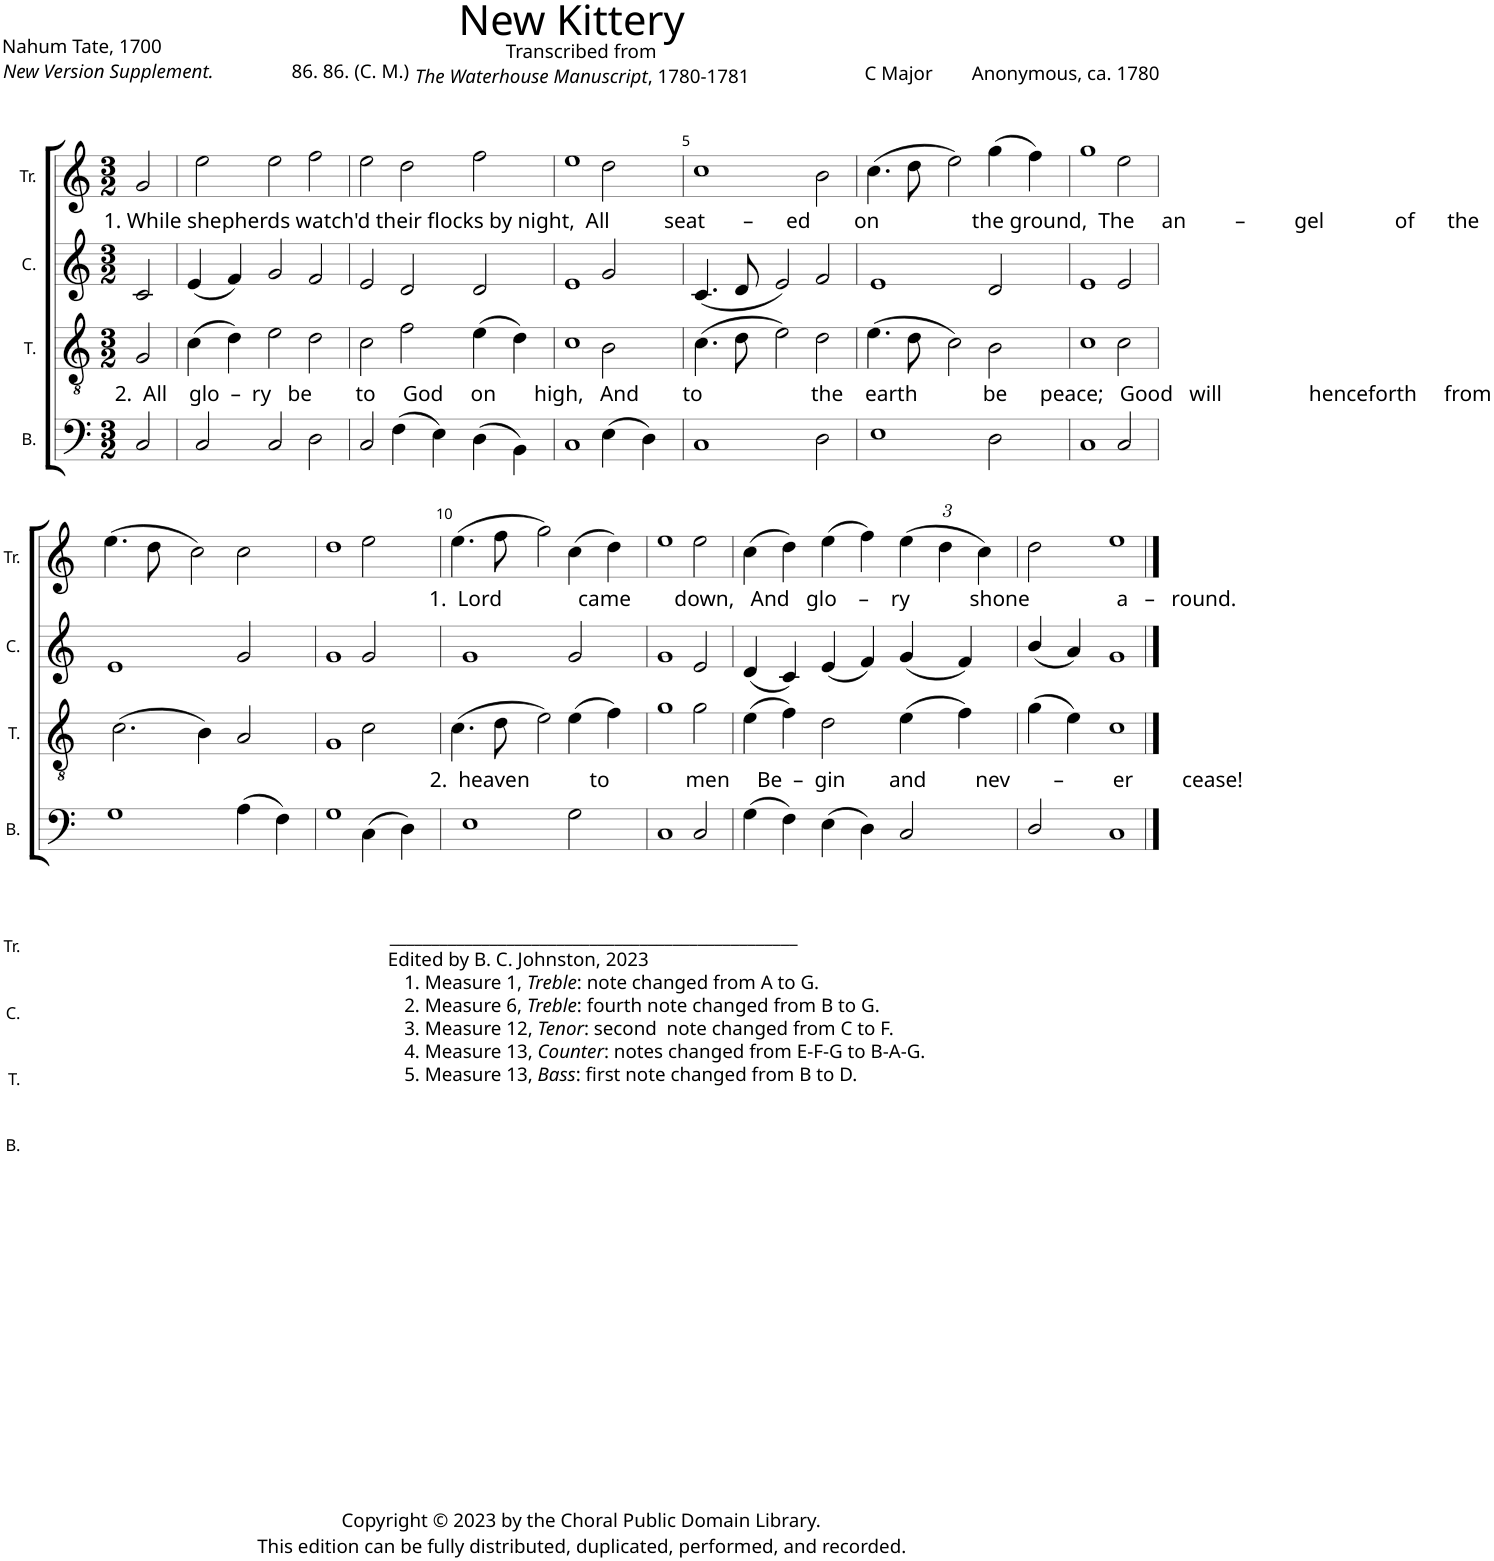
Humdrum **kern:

**kern	**kern	**kern	**kern
*part4	*part3	*part2	*part1
*staff4	*staff3	*staff2	*staff1
*I"B.	*I"T.	*I"C.	*I"Tr.
*I'B.	*I'T.	*I'C.	*I'Tr.
*clefF4	*clefGv2	*clefG2	*clefG2
*k[]	*k[]	*k[]	*k[]
*M3/2	*M3/2	*M3/2	*M3/2
=1	=1	=1	=1
!	!	!	!LO:TX:b:t=1. While shepherds watch'd their flocks by night,  All          seat       –      ed        on                 the ground,  The     an         –         gel             of      the
!	!LO:TX:b:t=2.  All    glo  –  ry   be        to     God     on       high,   And        to                    the    earth            be      peace;   Good   will                henceforth     from	!	!
2C/	2G/	2c/	2g/
=2	=2	=2	=2
2C/	(>4c\	(<4e/	2ee\
.	4d\)	4f/)	.
2C/	2e\	2g/	2ee\
2D\	2d\	2f/	2ff\
=3	=3	=3	=3
2C/	2c\	2e/	2ee\
(>4F\	2f\	2d/	2dd\
4E\)	.	.	.
(>4D\	(>4e\	2d/	2ff\
4BB\)	4d\)	.	.
=4	=4	=4	=4
1C	1c	1e	1ee
(>4E\	2B\	2g/	2dd\
4D\)	.	.	.
=5	=5	=5	=5
1C	(>4.c\	(<4.c/	1cc
.	8d\	8d/	.
.	2e\)	2e/)	.
2D\	2d\	2f/	2b\
=6	=6	=6	=6
1E	(>4.e\	1e	(>4.cc\
.	8d\	.	8dd\
.	2c\)	.	2ee\)
2D\	2B\	2d/	(>4gg\
.	.	.	4ff\)
=7	=7	=7	=7
1C	1c	1e	1gg
2C/	2c\	2e/	2ee\
!!LO:LB:g=z
=8	=8	=8	=8
1G	(>2.c\	1e	(>4.ee\
.	.	.	8dd\
.	.	.	2cc\)
.	4B\)	.	.
(>4A\	2A/	2g/	2cc\
4F\)	.	.	.
=9	=9	=9	=9
1G	1G	1g	1dd
(>4C\	2c\	2g/	2ee\
4D\)	.	.	.
=10	=10	=10	=10
!	!	!	!LO:TX:b:t=1.  Lord              came        down,   And   glo    –    ry           shone                a   –   round.
!	!LO:TX:b:t=2.  heaven           to              men     Be  –  gin        and         nev        –         er         cease!	!	!
!LO:TX:b:t=_________________________________________________	!	!	!
!LO:TX:b:t=Edited by B. C. Johnston, 2023	!	!	!
!LO:TX:b:t=1. Measure 1,	!	!	!
!LO:TX:b:i:t=Treble	!	!	!
!LO:TX:b:t=&colon; note changed from A to G.	!	!	!
!LO:TX:b:t=2. Measure 6,	!	!	!
!LO:TX:b:i:t=Treble	!	!	!
!LO:TX:b:t=&colon; fourth note changed from B to G.	!	!	!
!LO:TX:b:t=3. Measure 12,	!	!	!
!LO:TX:b:i:t=Tenor	!	!	!
!LO:TX:b:t=&colon; second  note changed from C to F.	!	!	!
!LO:TX:b:t=4. Measure 13,	!	!	!
!LO:TX:b:i:t=Counter	!	!	!
!LO:TX:b:t=&colon; notes changed from E-F-G to B-A-G.	!	!	!
!LO:TX:b:t=5. Measure 13,	!	!	!
!LO:TX:b:i:t=Bass	!	!	!
!LO:TX:b:t=&colon; first note changed from B to D.	!	!	!
1E	(>4.c\	1g	(>4.ee\
.	8d\	.	8ff\
.	2e\)	.	2gg\)
2G\	(>4e\	2g/	(>4cc\
.	4f\)	.	4dd\)
=11	=11	=11	=11
1C	1g	1g	1ee
2C/	2g\	2e/	2ee\
=12	=12	=12	=12
(>4G\	(>4e\	(<4d/	(>4cc\
4F\)	4f\)	4c/)	4dd\)
(>4E\	2d\	(<4e/	(>4ee\
4D\)	.	4f/)	4ff\)
*	*	*	*Xbrackettup
2C/	(>4e\	(<4g/	(>6ee\
.	.	.	6dd\
.	4f\)	4f/)	.
.	.	.	6cc\)
=13	=13	=13	=13
2D/	(>4g\	(<4b/	2dd\
.	4e\)	4a/)	.
1C	1c	1g	1ee
==	==	==	==
*-	*-	*-	*-
